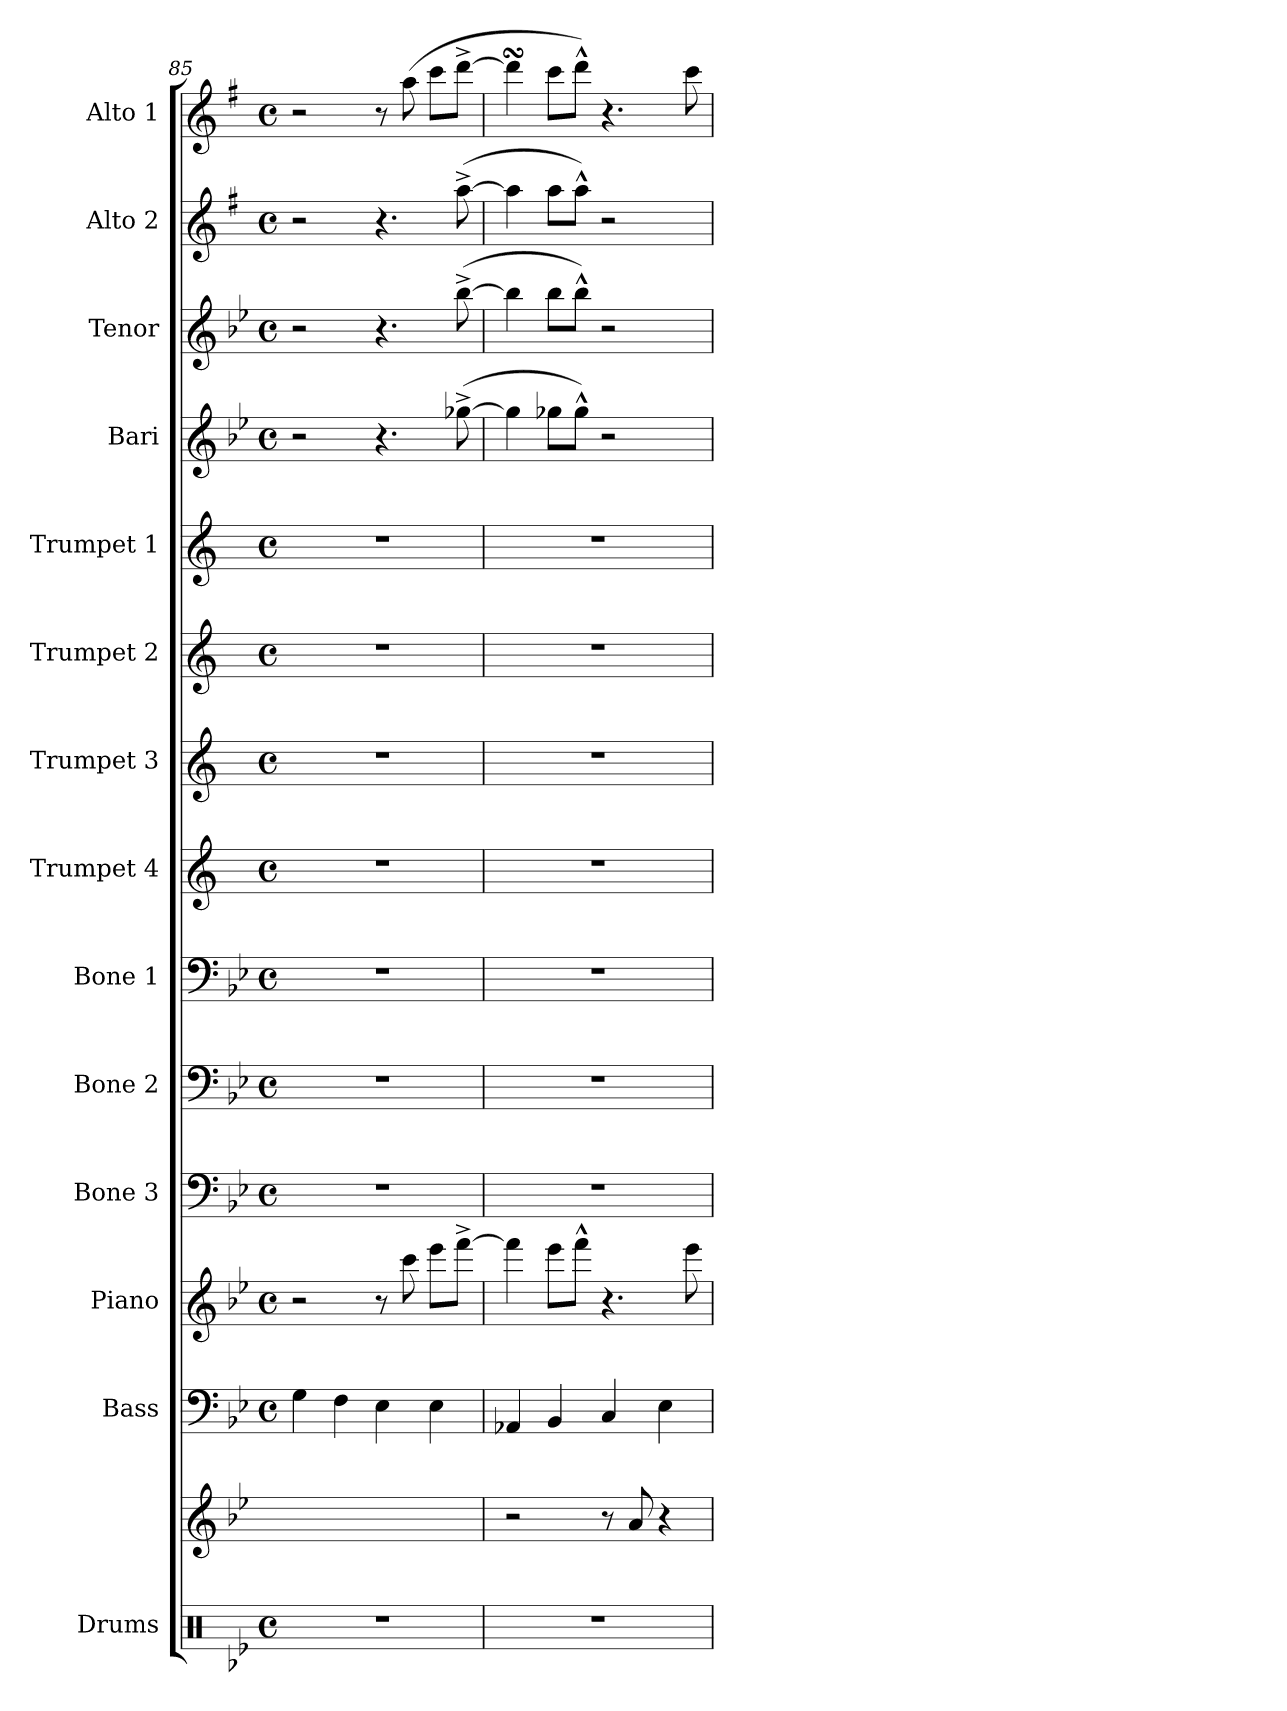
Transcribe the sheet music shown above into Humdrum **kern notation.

**kern	**kern	**kern	**kern	**kern	**kern	**kern	**kern	**kern	**kern	**kern	**kern	**kern	**kern	**kern
*part15	*part14	*part13	*part12	*part11	*part10	*part9	*part8	*part7	*part6	*part5	*part4	*part3	*part2	*part1
*staff15	*staff14	*staff13	*staff12	*staff11	*staff10	*staff9	*staff8	*staff7	*staff6	*staff5	*staff4	*staff3	*staff2	*staff1
*I"Drums	*	*I"Bass	*I"Piano	*I"Bone 3	*I"Bone 2	*I"Bone 1	*I"Trumpet 4	*I"Trumpet 3	*I"Trumpet 2	*I"Trumpet 1	*I"Bari	*I"Tenor	*I"Alto 2	*I"Alto 1
*	*	*	*	*	*	*	*I'Tpt	*	*I'Tpt	*I'Tpt	*	*	*	*
*clefX	*clefG2	*clefF4	*clefG2	*clefF4	*clefF4	*clefF4	*clefG2	*clefG2	*clefG2	*clefG2	*clefG2	*clefG2	*clefG2	*clefG2
*	*	*ITrd7c12	*ITrd8c14	*	*	*	*ITrd1c2	*ITrd1c2	*ITrd1c2	*ITrd1c2	*ITrd12c21	*ITrd8c14	*ITrd5c9	*ITrd5c9
*k[b-e-]	*k[b-e-]	*k[b-e-]	*k[b-e-]	*k[b-e-]	*k[b-e-]	*k[b-e-]	*k[b-e-]	*k[b-e-]	*k[b-e-]	*k[b-e-]	*k[b-e-]	*k[b-e-]	*k[b-e-]	*k[b-e-]
*B-:	*B-:	*B-:	*B-:	*B-:	*B-:	*B-:	*B-:	*B-:	*B-:	*B-:	*B-:	*B-:	*B-:	*B-:
*M4/4	*	*M4/4	*M4/4	*M4/4	*M4/4	*M4/4	*M4/4	*M4/4	*M4/4	*M4/4	*M4/4	*M4/4	*M4/4	*M4/4
*met(c)	*	*met(c)	*met(c)	*met(c)	*met(c)	*met(c)	*met(c)	*met(c)	*met(c)	*met(c)	*met(c)	*met(c)	*met(c)	*met(c)
=85	=85	=85	=85	=85	=85	=85	=85	=85	=85	=85	=85	=85	=85	=85
1r	1ryy	4GG\	2r	1r	1r	1r	1r	1r	1r	1r	2r	2r	2r	2r
.	.	4FF\	.	.	.	.	.	.	.	.	.	.	.	.
.	.	4EE-\	8r	.	.	.	.	.	.	.	4.r	4.r	4.r	8r
.	.	.	8cc\	.	.	.	.	.	.	.	.	.	.	(>8cc\
.	.	4EE-\	8ee-\L	.	.	.	.	.	.	.	.	.	.	8ee-\L
.	.	.	[8ff^>\J	.	.	.	.	.	.	.	(>[8g-X^>\	(>[8b-^>\	(>[8cc^>\	[8ff^>\J
=86	=86	=86	=86	=86	=86	=86	=86	=86	=86	=86	=86	=86	=86	=86
1r	2r	4AAA-X/	4ff\]	1r	1r	1r	1r	1r	1r	1r	4g-\]	4b-\]	4cc\]	4ffsSSS\]
.	.	4BBB-/	8ee-\L	.	.	.	.	.	.	.	8g-X\L	8b-\L	8cc\L	8ee-\L
.	.	.	8ff^^>\J	.	.	.	.	.	.	.	8g-^^>\J)	8b-^^>\J)	8cc^^>\J)	8ff^^>\J)
.	8r	4CC/	4.r	.	.	.	.	.	.	.	2r	2r	2r	4.r
.	8a/	.	.	.	.	.	.	.	.	.	.	.	.	.
.	4r	4EE-\	.	.	.	.	.	.	.	.	.	.	.	.
.	.	.	8ee-\	.	.	.	.	.	.	.	.	.	.	8ee-\
=	=	=	=	=	=	=	=	=	=	=	=	=	=	=
*-	*-	*-	*-	*-	*-	*-	*-	*-	*-	*-	*-	*-	*-	*-
